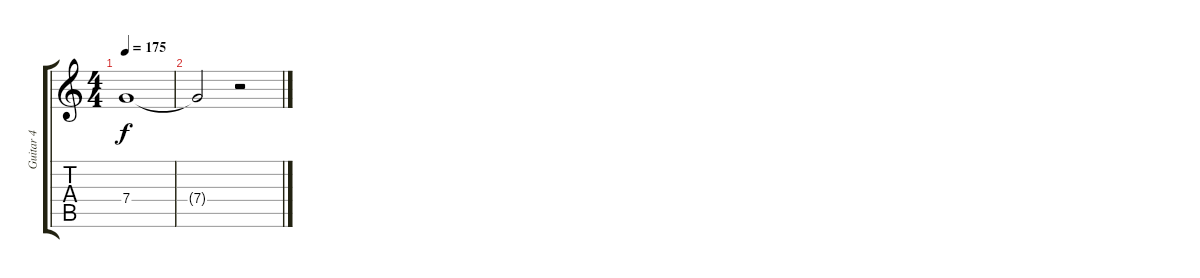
\track ("Guitar 4" "Guitar 4") {instrument overdrivenguitar}
\staff {score tabs}
\tuning (D4 A3 F3 C3 G2 D2) {hide}
\ts (4 4)
\tempo 175
\clef g2
\ks c
7.4{t}.1{dy f} |
7.4{t}.2 r.2
